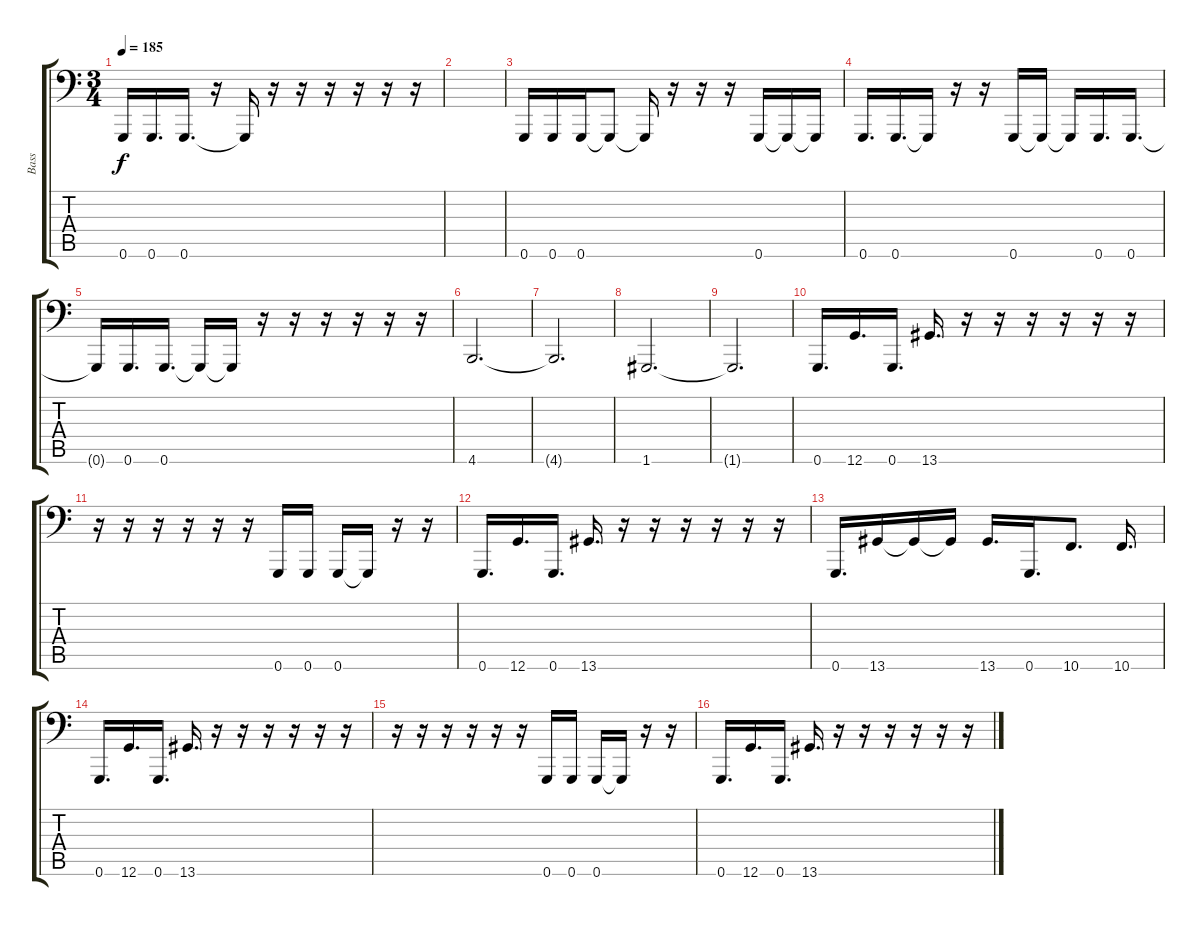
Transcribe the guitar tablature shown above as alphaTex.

\track ("Bass" "Bass") {instrument electricbassfinger}
\staff {score tabs}
\tuning (A2 E2 C2 G1 D1 G0) {hide}
\ts (3 4)
\tempo 185
\clef f4
\ks c
0.6{t}.16{dy f} 0.6.16{d} 0.6.16{d} r.16 0.6{t}.16 r.16 r.16 r.16 r.16 r.16 r.16 |
|
0.6.16 0.6.16 0.6.16 0.6{t}.8 0.6{t}.16 r.16 r.16 r.16 0.6.16 0.6{t}.16 0.6{t}.16 |
0.6.16{d} 0.6.16{d} 0.6{t}.16 r.16 r.16 0.6.16 0.6{t}.16 0.6{t}.16 0.6.16{d} 0.6.16{d} |
0.6{t}.16 0.6.16{d} 0.6.16{d} 0.6{t}.16 0.6{t}.16 r.16 r.16 r.16 r.16 r.16 r.16 |
4.6.2{d} |
4.6{t}.2{d} |
1.6.2{d} |
1.6{t}.2{d} |
0.6.16{d} 12.6.16{d} 0.6.16{d} 13.6.16{d} r.16 r.16 r.16 r.16 r.16 r.16 |
r.16 r.16 r.16 r.16 r.16 r.16 0.6.16 0.6.16 0.6.16 0.6{t}.16 r.16 r.16 |
0.6.16{d} 12.6.16{d} 0.6.16{d} 13.6.16{d} r.16 r.16 r.16 r.16 r.16 r.16 |
0.6.16{d} 13.6.16 13.6{t}.16 13.6{t}.16 13.6.16{d} 0.6.16{d} 10.6.8{d} 10.6.16{d} |
0.6.16{d} 12.6.16{d} 0.6.16{d} 13.6.16{d} r.16 r.16 r.16 r.16 r.16 r.16 |
r.16 r.16 r.16 r.16 r.16 r.16 0.6.16 0.6.16 0.6.16 0.6{t}.16 r.16 r.16 |
0.6.16{d} 12.6.16{d} 0.6.16{d} 13.6.16{d} r.16 r.16 r.16 r.16 r.16 r.16
